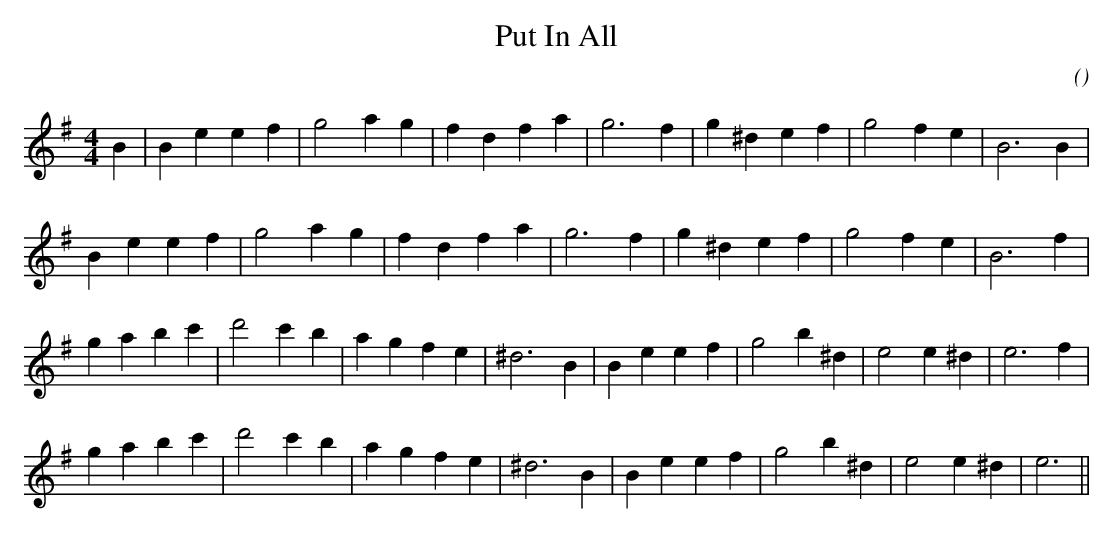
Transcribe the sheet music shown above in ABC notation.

X:1
T: Put In All
C:
O:
M:4/4
K:Em
K:Em
M:4/4
L:1/16
B4 |B4 e4 e4 f4 |g8 a4 g4 |f4 d4 f4 a4 |g12 f4 |g4 ^d4 e4 f4 |g8 f4 e4 |B12 B4 |
B4 e4 e4 f4 |g8 a4 g4 |f4 d4 f4 a4 |g12 f4 |g4 ^d4 e4 f4 |g8 f4 e4 |B12 f4 |
g4 a4 b4 c'4 |d'8 c'4 b4 |a4 g4 f4 e4 |^d12 B4 |B4 e4 e4 f4 |g8 b4 ^d4 |e8 e4 ^d4 |e12 f4 |
g4 a4 b4 c'4 |d'8 c'4 b4 |a4 g4 f4 e4 |^d12 B4 |B4 e4 e4 f4 |g8 b4 ^d4 |e8 e4 ^d4 |e12 ||
